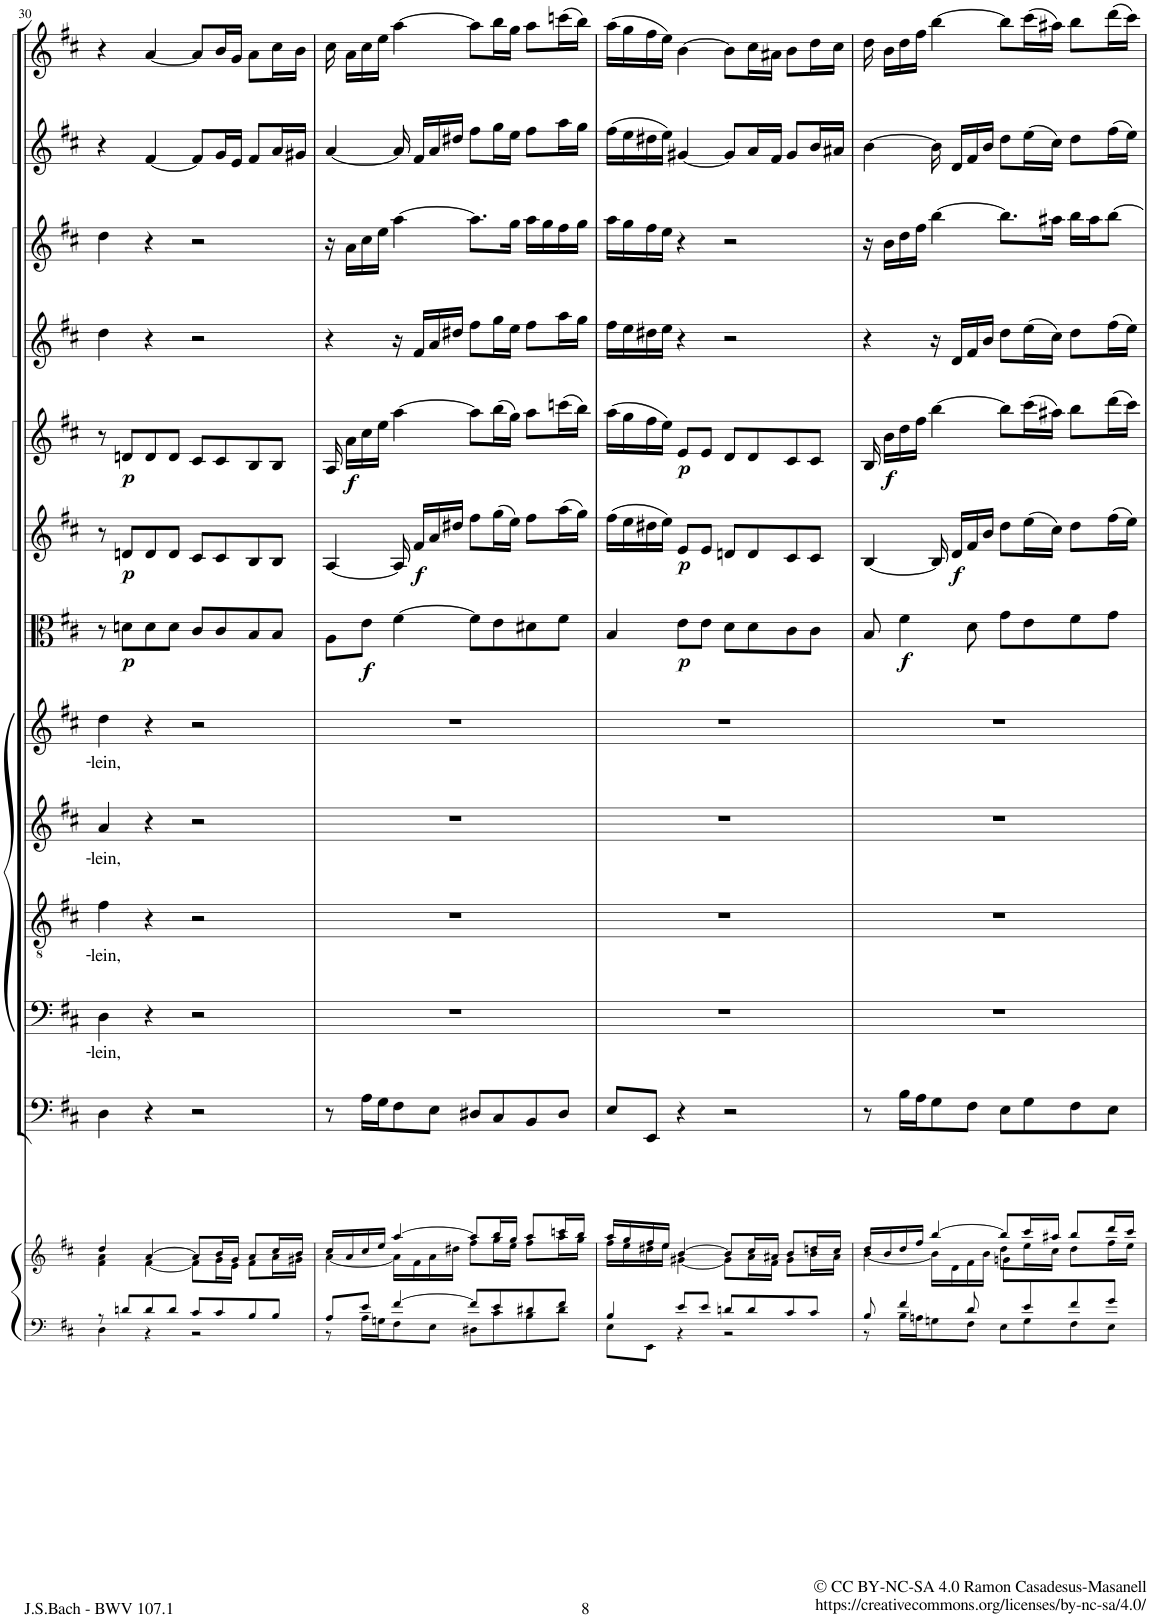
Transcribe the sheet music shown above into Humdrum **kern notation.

**kern	**kern	**kern	**kern	**text	**kern	**text	**kern	**text	**kern	**text	**kern	**dynam	**kern	**dynam	**kern	**dynam	**kern	**kern	**kern	**kern
*part13	*part13	*part12	*part11	*part11	*part10	*part10	*part9	*part9	*part8	*part8	*part7	*part7	*part6	*part6	*part5	*part5	*part4	*part3	*part2	*part1
*staff14	*staff13	*staff12	*staff11	*staff11	*staff10	*staff10	*staff9	*staff9	*staff8	*staff8	*staff7	*staff7	*staff6	*staff6	*staff5	*staff5	*staff4	*staff3	*staff2	*staff1
*I"Piano reduction	*	*I"Organo e Continuo	*I"Basso	*	*I"Tenore	*	*I"Alto	*	*I"Soprano Corno da caccia col Soprano	*	*I"Viola	*	*I"Violino II	*	*I"Violino I	*	*I"Oboe d'amore II	*I"Oboe d'amore I	*I"Flauto traverso II	*I"Flauto traverso I
*I'Pno	*	*	*	*	*	*	*	*	*	*	*I'Vla	*	*I'Vln	*	*I'Vln	*	*I'Ob	*I'Ob	*I'Fl	*I'Fl
!!LO:PB:g=z
*clefF4	*clefG2	*clefF4	*clefF4	*	*clefGv2	*	*clefG2	*	*clefG2	*	*clefC3	*	*clefG2	*	*clefG2	*	*clefG2	*clefG2	*clefG2	*clefG2
*k[f#c#]	*k[f#c#]	*k[f#c#]	*k[f#c#]	*	*k[f#c#]	*	*k[f#c#]	*	*k[f#c#]	*	*k[f#c#]	*	*k[f#c#]	*	*k[f#c#]	*	*k[f#c#]	*k[f#c#]	*k[f#c#]	*k[f#c#]
*M4/4	*M4/4	*M4/4	*M4/4	*	*M4/4	*	*M4/4	*	*M4/4	*	*M4/4	*	*M4/4	*	*M4/4	*	*M4/4	*M4/4	*M4/4	*M4/4
*met(c)	*met(c)	*met(c)	*met(c)	*	*met(c)	*	*met(c)	*	*met(c)	*	*met(c)	*	*met(c)	*	*met(c)	*	*met(c)	*met(c)	*met(c)	*met(c)
=30	=30	=30	=30	=30	=30	=30	=30	=30	=30	=30	=30	=30	=30	=30	=30	=30	=30	=30	=30	=30
*^	*^	*	*	*	*	*	*	*	*	*	*	*	*	*	*	*	*	*	*	*
!	!	!	!	!	!	!LO:LY:b	!	!LO:LY:b	!	!LO:LY:b	!	!LO:LY:b	!	!	!	!	!	!	!	!	!	!
8r	4D\	4dd/	4f#\ 4a\	4D\	4D\	-lein,	4f#\	-lein,	4a/	-lein,	4dd\	-lein,	8r	.	8r	.	8r	.	4dd\	4dd\	4r	4r
!	!	!	!	!	!	!	!	!	!	!	!	!	!	!LO:DY:b	!	!LO:DY:b	!	!LO:DY:b	!	!	!	!
8dn/L	.	.	.	.	.	.	.	.	.	.	.	.	8dn\L	p	8dn/L	p	8dn/L	p	.	.	.	.
8d/	4r	[4a/	[4f#\	4r	4r	.	4r	.	4r	.	4r	.	8d\	.	8d/	.	8d/	.	4r	4r	[4f#/	[4a/
8d/J	.	.	.	.	.	.	.	.	.	.	.	.	8d\J	.	8d/J	.	8d/J	.	.	.	.	.
8c#/L	2r	8a/L]	8f#\L]	2r	2r	.	2r	.	2r	.	2r	.	8c#/L	.	8c#/L	.	8c#/L	.	2r	2r	8f#/L]	8a/L]
8c#/	.	16b/L	16g\L	.	.	.	.	.	.	.	.	.	8c#/	.	8c#/	.	8c#/	.	.	.	16g/L	16b/L
.	.	16g/JJ	16e\JJ	.	.	.	.	.	.	.	.	.	.	.	.	.	.	.	.	.	16e/JJ	16g/JJ
8B/	.	8a/L	8f#\L	.	.	.	.	.	.	.	.	.	8B/	.	8B/	.	8B/	.	.	.	8f#/L	8a\L
8B/J	.	16cc#/L	16a\L	.	.	.	.	.	.	.	.	.	8B/J	.	8B/J	.	8B/J	.	.	.	16a/L	16cc#\L
.	.	16b/JJ	16g#X\JJ	.	.	.	.	.	.	.	.	.	.	.	.	.	.	.	.	.	16g#X/JJ	16b\JJ
=31	=31	=31	=31	=31	=31	=31	=31	=31	=31	=31	=31	=31	=31	=31	=31	=31	=31	=31	=31	=31	=31	=31
8A/L	8r	16cc#/LL	[4a\	8r	1r	.	1r	.	1r	.	1r	.	8A\L	.	[4A/	.	16A/	.	4r	16r	[4a/	16cc#\
!	!	!	!	!	!	!	!	!	!	!	!	!	!	!	!	!	!	!LO:DY:b	!	!	!	!
.	.	16a/	.	.	.	.	.	.	.	.	.	.	.	.	.	.	16a\LL	f	.	16a\LL	.	16a\LL
!	!	!	!	!	!	!	!	!	!	!	!	!	!	!LO:DY:b	!	!	!	!	!	!	!	!
8e/J	16A\LL	16cc#/	.	16A\LL	.	.	.	.	.	.	.	.	8e\J	f	.	.	16cc#\	.	.	16cc#\	.	16cc#\
.	16Gn\J	16ee/JJ	.	16G\J	.	.	.	.	.	.	.	.	.	.	.	.	16ee\JJ	.	.	16ee\JJ	.	16ee\JJ
[4f#/	8F#\	[4aa/	16a\LL]	8F#\	.	.	.	.	.	.	.	.	[4f#\	.	16A/]	.	[4aa\	.	16r	[4aa\	16a/]	[4aa\
!	!	!	!	!	!	!	!	!	!	!	!	!	!	!	!	!LO:DY:b	!	!	!	!	!	!
.	.	.	16f#\	.	.	.	.	.	.	.	.	.	.	.	16f#/LL	f	.	.	16f#/LL	.	16f#/LL	.
.	8E\J	.	16a\	8E\J	.	.	.	.	.	.	.	.	.	.	16a/	.	.	.	16a/	.	16a/	.
.	.	.	16dd#X\JJ	.	.	.	.	.	.	.	.	.	.	.	16dd#X/JJ	.	.	.	16dd#X/JJ	.	16dd#X/JJ	.
8f#/L]	8D#X\L	8aa/L]	8ff#\L	8D#X/L	.	.	.	.	.	.	.	.	8f#\L]	.	8ff#\L	.	8aa\L]	.	8ff#\L	8.aa\L]	8ff#\L	8aa\L]
8e/	8c#\	16bb/L	16gg\L	8C#/	.	.	.	.	.	.	.	.	8e\	.	(16gg\L	.	(16bb\L	.	16gg\L	.	16gg\L	16bb\L
.	.	16gg/JJ	16ee\JJ	.	.	.	.	.	.	.	.	.	.	.	16ee\JJ)	.	16gg\JJ)	.	16ee\JJ	16gg\Jk	16ee\JJ	16gg\JJ
8d#X/	8B\	8aa/L	8ff#\L	8BB/	.	.	.	.	.	.	.	.	8d#X\	.	8ff#\L	.	8aa\L	.	8ff#\L	16aa\LL	8ff#\L	8aa\L
.	.	.	.	.	.	.	.	.	.	.	.	.	.	.	.	.	.	.	.	16gg\	.	.
8f#/J	8d#\J	16cccn/L	16aa\L	8D#/J	.	.	.	.	.	.	.	.	8f#\J	.	(16aa\L	.	(16cccn\L	.	16aa\L	16ff#\	16aa\L	(16cccn\L
.	.	16bb/JJ	16gg\JJ	.	.	.	.	.	.	.	.	.	.	.	16gg\JJ)	.	16bb\JJ)	.	16gg\JJ	16gg\JJ	16gg\JJ	16bb\JJ)
=32	=32	=32	=32	=32	=32	=32	=32	=32	=32	=32	=32	=32	=32	=32	=32	=32	=32	=32	=32	=32	=32	=32
4B/	8E\L	16aa/LL	16ff#\LL	8E/L	1r	.	1r	.	1r	.	1r	.	4B/	.	(16ff#\LL	.	(16aa\LL	.	16ff#\LL	16aa\LL	(16ff#\LL	(16aa\LL
.	.	16gg/	16ee\	.	.	.	.	.	.	.	.	.	.	.	16ee\	.	16gg\	.	16ee\	16gg\	16ee\	16gg\
.	8EE\J	16ff#/	16dd#X\	8EE/J	.	.	.	.	.	.	.	.	.	.	16dd#X\	.	16ff#\	.	16dd#X\	16ff#\	16dd#X\	16ff#\
.	.	16ee/JJ	16ee\JJ	.	.	.	.	.	.	.	.	.	.	.	16ee\JJ)	.	16ee\JJ)	.	16ee\JJ	16ee\JJ	16ee\JJ)	16ee\JJ)
!	!	!	!	!	!	!	!	!	!	!	!	!	!	!LO:DY:b	!	!LO:DY:b	!	!LO:DY:b	!	!	!	!
8e/L	4r	[4b/	[4g#X\	4r	.	.	.	.	.	.	.	.	8e\L	p	8e/L	p	8e/L	p	4r	4r	[4g#X/	[4b\
8e/J	.	.	.	.	.	.	.	.	.	.	.	.	8e\J	.	8e/J	.	8e/J	.	.	.	.	.
8dn/L	2r	8b/L]	8g#\L]	2r	.	.	.	.	.	.	.	.	8d\L	.	8dn/L	.	8d/L	.	2r	2r	8g#/L]	8b\L]
8d/	.	16cc#/L	16a\L	.	.	.	.	.	.	.	.	.	8d\	.	8d/	.	8d/	.	.	.	16a/L	16cc#\L
.	.	16a#X/JJ	16f#\JJ	.	.	.	.	.	.	.	.	.	.	.	.	.	.	.	.	.	16f#/JJ	16a#X\JJ
8c#/	.	8b/L	8g#\L	.	.	.	.	.	.	.	.	.	8c#\	.	8c#/	.	8c#/	.	.	.	8g#/L	8b\L
8c#/J	.	16ddn/L	16b\L	.	.	.	.	.	.	.	.	.	8c#\J	.	8c#/J	.	8c#/J	.	.	.	16b/L	16dd\L
.	.	16cc#/JJ	16a#\JJ	.	.	.	.	.	.	.	.	.	.	.	.	.	.	.	.	.	16a#X/JJ	16cc#\JJ
=33	=33	=33	=33	=33	=33	=33	=33	=33	=33	=33	=33	=33	=33	=33	=33	=33	=33	=33	=33	=33	=33	=33
*	*	*	*^	*	*	*	*	*	*	*	*	*	*	*	*	*	*	*	*	*	*	*
8B/	8r	16dd/LL	[4b\	2ryy	8r	1r	.	1r	.	1r	.	1r	.	8B/	.	[4B/	.	16B/	.	4r	16r	[4b\	16dd\
!	!	!	!	!	!	!	!	!	!	!	!	!	!	!	!	!	!	!	!LO:DY:b	!	!	!	!
.	.	16b/	.	.	.	.	.	.	.	.	.	.	.	.	.	.	.	16b\LL	f	.	16b\LL	.	16b\LL
!	!	!	!	!	!	!	!	!	!	!	!	!	!	!	!LO:DY:b	!	!	!	!	!	!	!	!
4f#/	16B\LL	16dd/	.	.	16B\LL	.	.	.	.	.	.	.	.	4f#\	f	.	.	16dd\	.	.	16dd\	.	16dd\
.	16An\J	16ff#/JJ	.	.	16A\J	.	.	.	.	.	.	.	.	.	.	.	.	16ff#\JJ	.	.	16ff#\JJ	.	16ff#\JJ
.	8Gn\	[4bb/	16b\LL]	.	8G\	.	.	.	.	.	.	.	.	.	.	16B/]	.	[4bb\	.	16r	[4bb\	16b\]	[4bb\
!	!	!	!	!	!	!	!	!	!	!	!	!	!	!	!	!	!LO:DY:b	!	!	!	!	!	!
.	.	.	16d\	.	.	.	.	.	.	.	.	.	.	.	.	16d/LL	f	.	.	16d/LL	.	16d/LL	.
8d/	8F#\J	.	16f#\	.	8F#\J	.	.	.	.	.	.	.	.	8d\	.	16f#/	.	.	.	16f#/	.	16f#/	.
.	.	.	16b\JJ	.	.	.	.	.	.	.	.	.	.	.	.	16b/JJ	.	.	.	16b/JJ	.	16b/JJ	.
8ryy	8E\L	8bb/L]	8dd\L	8gn\L	8E\L	.	.	.	.	.	.	.	.	8g\L	.	8dd\L	.	8bb\L]	.	8dd\L	8.bb\L]	8dd\L	8bb\L]
8e/	8G\	16ccc#/L	16ee\L	4.ryy	8G\	.	.	.	.	.	.	.	.	8e\	.	(16ee\L	.	(16ccc#\L	.	(16ee\L	.	(16ee\L	(16ccc#\L
.	.	16aa#X/JJ	16cc#\JJ	.	.	.	.	.	.	.	.	.	.	.	.	16cc#\JJ)	.	16aa#X\JJ)	.	16cc#\JJ)	16aa#X\Jk	16cc#\JJ)	16aa#X\JJ)
8f#/	8F#\	8bb/L	8dd\L	.	8F#\	.	.	.	.	.	.	.	.	8f#\	.	8dd\L	.	8bb\L	.	8dd\L	16bb\LL	8dd\L	8bb\L
.	.	.	.	.	.	.	.	.	.	.	.	.	.	.	.	.	.	.	.	.	16aa#\J	.	.
8g/J	8E\J	16ddd/L	16ff#\L	.	8E\J	.	.	.	.	.	.	.	.	8g\J	.	(16ff#\L	.	(16ddd\L	.	(16ff#\L	[8bb\J	(16ff#\L	(16ddd\L
.	.	16ccc#/JJ	16ee\JJ	.	.	.	.	.	.	.	.	.	.	.	.	16ee\JJ)	.	16ccc#\JJ)	.	16ee\JJ)	.	16ee\JJ)	16ccc#\JJ)
*v	*v	*	*	*	*	*	*	*	*	*	*	*	*	*	*	*	*	*	*	*	*	*	*
*	*v	*v	*v	*	*	*	*	*	*	*	*	*	*	*	*	*	*	*	*	*	*	*
=	=	=	=	=	=	=	=	=	=	=	=	=	=	=	=	=	=	=	=	=
*-	*-	*-	*-	*-	*-	*-	*-	*-	*-	*-	*-	*-	*-	*-	*-	*-	*-	*-	*-	*-
